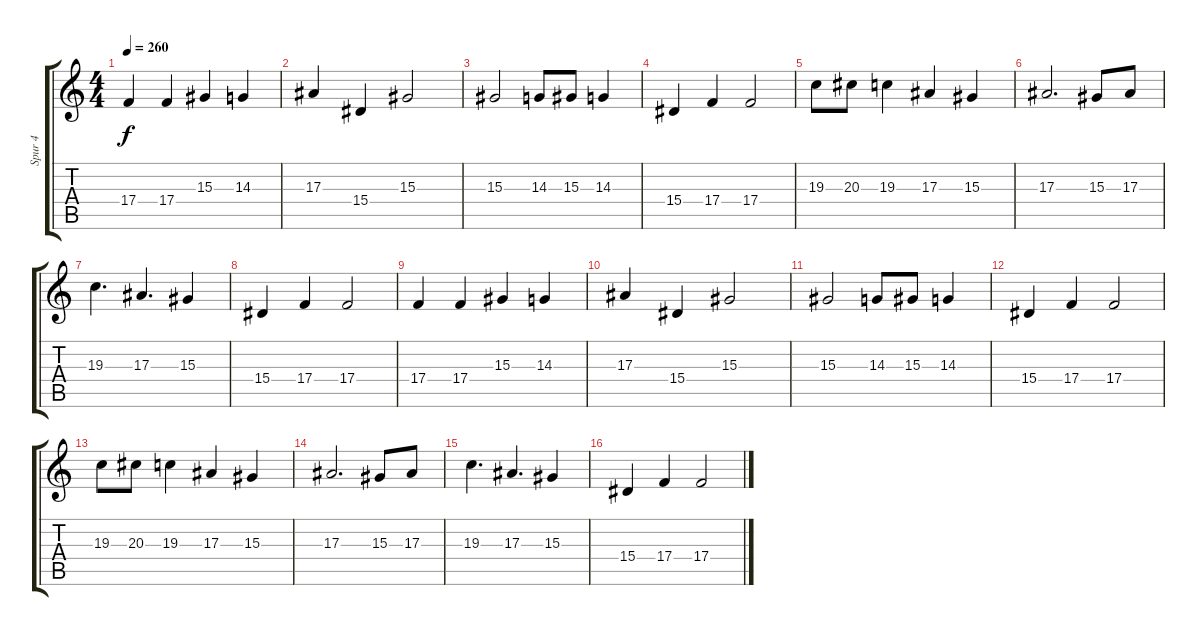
\track ("Spur 4" "Spur 4") {instrument accordion}
\staff {score tabs}
\tuning (D4 A3 F3 C3 G2 D2) {hide}
\ts (4 4)
\tempo 260
\clef g2
\ks c
17.4.4{dy f} 17.4.4 15.3.4 14.3.4 |
17.3.4 15.4.4 15.3.2 |
15.3.2 14.3.8 15.3.8 14.3.4 |
15.4.4 17.4.4 17.4.2 |
19.3.8 20.3.8 19.3.4 17.3.4 15.3.4 |
17.3.2{d} 15.3.8 17.3.8 |
19.3.4{d} 17.3.4{d} 15.3.4 |
15.4.4 17.4.4 17.4.2 |
17.4.4 17.4.4 15.3.4 14.3.4 |
17.3.4 15.4.4 15.3.2 |
15.3.2 14.3.8 15.3.8 14.3.4 |
15.4.4 17.4.4 17.4.2 |
19.3.8 20.3.8 19.3.4 17.3.4 15.3.4 |
17.3.2{d} 15.3.8 17.3.8 |
19.3.4{d} 17.3.4{d} 15.3.4 |
15.4.4 17.4.4 17.4.2
